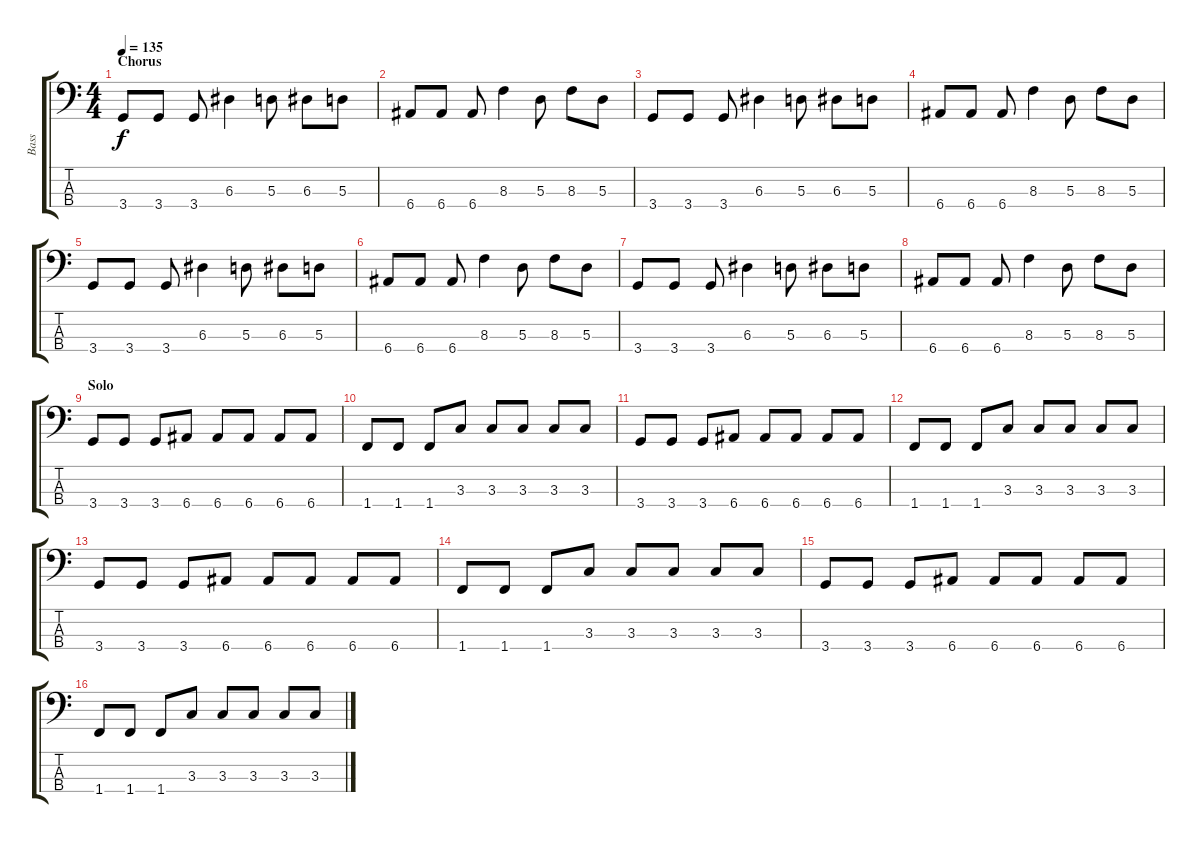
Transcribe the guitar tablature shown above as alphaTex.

\track ("Bass" "Bass") {instrument electricbassfinger}
\staff {score tabs}
\tuning (G2 D2 A1 E1) {hide}
\ts (4 4)
\section ("" "Chorus")
\tempo 135
\clef f4
\ks c
3.4.8{dy f} 3.4.8 3.4.8 6.3.4 5.3.8 6.3.8 5.3.8 |
6.4.8 6.4.8 6.4.8 8.3.4 5.3.8 8.3.8 5.3.8 |
3.4.8 3.4.8 3.4.8 6.3.4 5.3.8 6.3.8 5.3.8 |
6.4.8 6.4.8 6.4.8 8.3.4 5.3.8 8.3.8 5.3.8 |
3.4.8 3.4.8 3.4.8 6.3.4 5.3.8 6.3.8 5.3.8 |
6.4.8 6.4.8 6.4.8 8.3.4 5.3.8 8.3.8 5.3.8 |
3.4.8 3.4.8 3.4.8 6.3.4 5.3.8 6.3.8 5.3.8 |
6.4.8 6.4.8 6.4.8 8.3.4 5.3.8 8.3.8 5.3.8 |
\section ("" "Solo")
3.4.8 3.4.8 3.4.8 6.4.8 6.4.8 6.4.8 6.4.8 6.4.8 |
1.4.8 1.4.8 1.4.8 3.3.8 3.3.8 3.3.8 3.3.8 3.3.8 |
3.4.8 3.4.8 3.4.8 6.4.8 6.4.8 6.4.8 6.4.8 6.4.8 |
1.4.8 1.4.8 1.4.8 3.3.8 3.3.8 3.3.8 3.3.8 3.3.8 |
3.4.8 3.4.8 3.4.8 6.4.8 6.4.8 6.4.8 6.4.8 6.4.8 |
1.4.8 1.4.8 1.4.8 3.3.8 3.3.8 3.3.8 3.3.8 3.3.8 |
3.4.8 3.4.8 3.4.8 6.4.8 6.4.8 6.4.8 6.4.8 6.4.8 |
1.4.8 1.4.8 1.4.8 3.3.8 3.3.8 3.3.8 3.3.8 3.3.8
